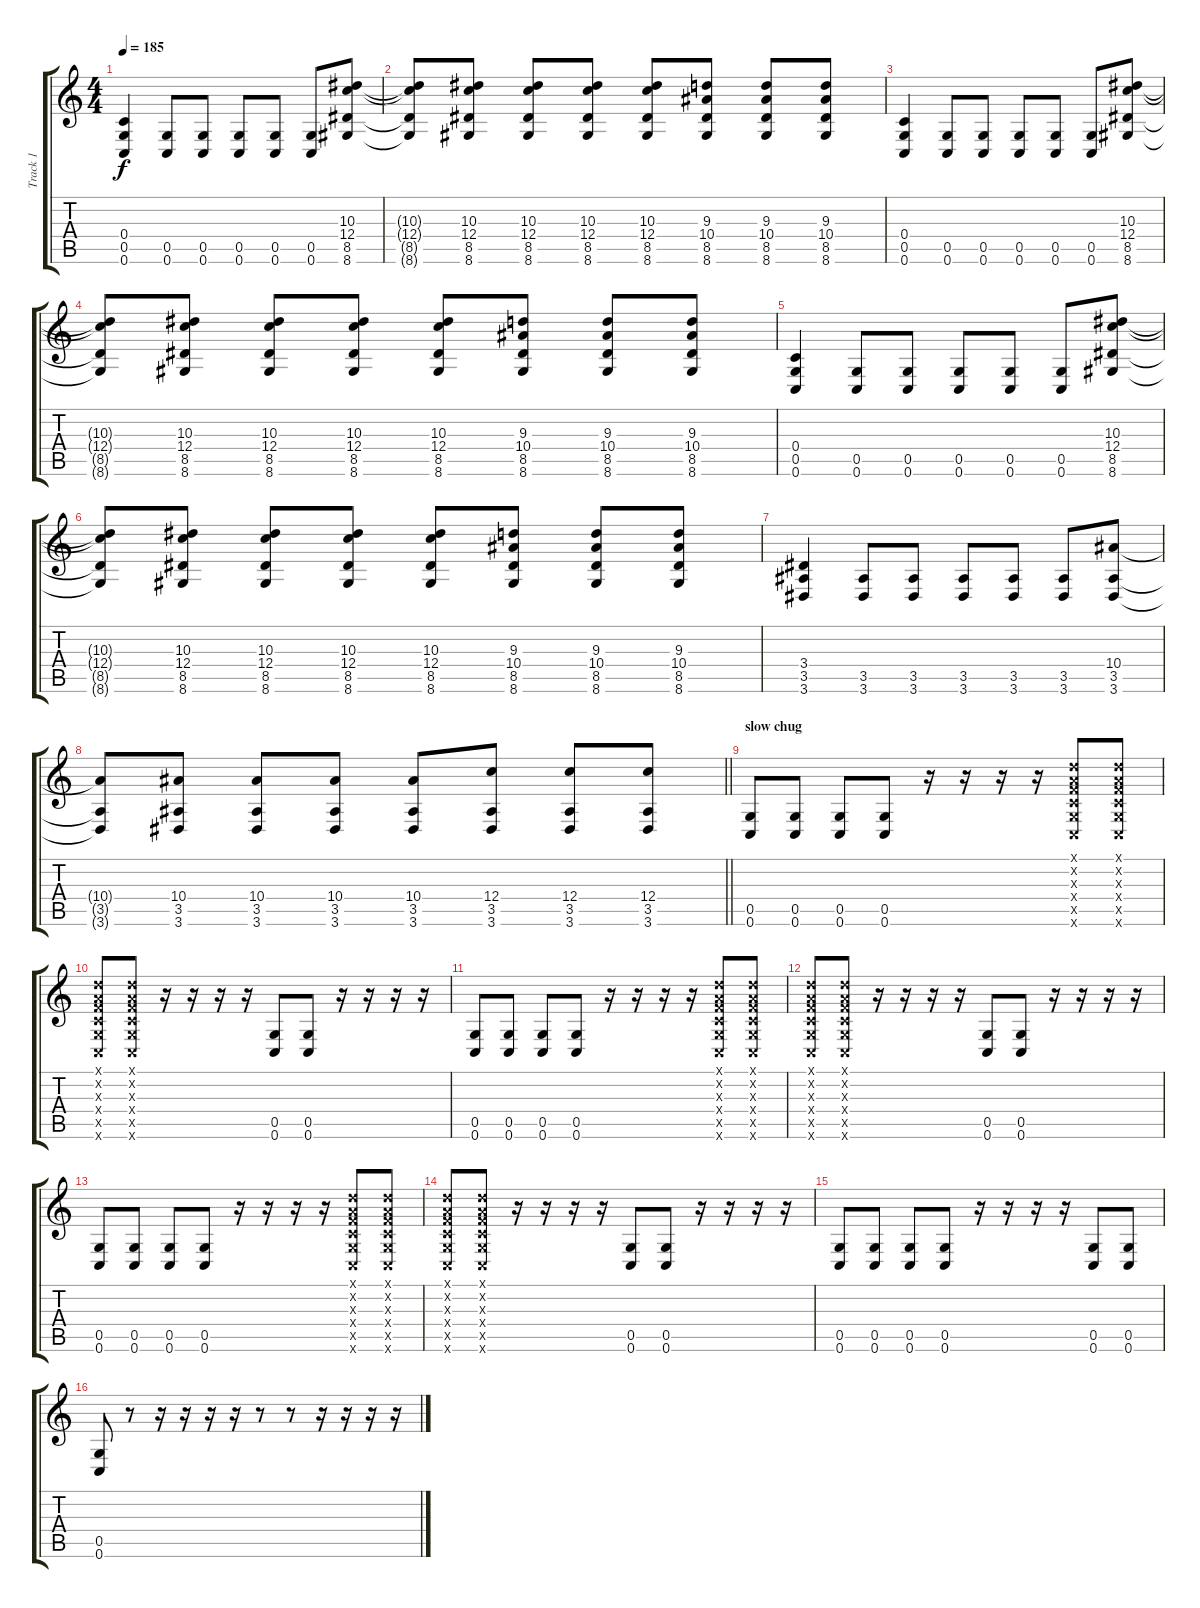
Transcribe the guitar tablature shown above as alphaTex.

\track ("Track 1" "Track 1") {instrument distortionguitar}
\staff {score tabs}
\tuning (D4 A3 F3 C3 G2 C2) {hide}
\ts (4 4)
\tempo 185
\clef g2
\ks c
(0.4 0.5 0.6).4{dy f} (0.5 0.6).8 (0.5 0.6).8 (0.5 0.6).8 (0.5 0.6).8 (0.5 0.6).8 (10.3 12.4 8.5 8.6).8 |
(10.3{t} 12.4{t} 8.5{t} 8.6{t}).8 (10.3 12.4 8.5 8.6).8 (10.3 12.4 8.5 8.6).8 (10.3 12.4 8.5 8.6).8 (10.3 12.4 8.5 8.6).8 (9.3 10.4 8.5 8.6).8 (9.3 10.4 8.5 8.6).8 (9.3 10.4 8.5 8.6).8 |
(0.4 0.5 0.6).4 (0.5 0.6).8 (0.5 0.6).8 (0.5 0.6).8 (0.5 0.6).8 (0.5 0.6).8 (10.3 12.4 8.5 8.6).8 |
(10.3{t} 12.4{t} 8.5{t} 8.6{t}).8 (10.3 12.4 8.5 8.6).8 (10.3 12.4 8.5 8.6).8 (10.3 12.4 8.5 8.6).8 (10.3 12.4 8.5 8.6).8 (9.3 10.4 8.5 8.6).8 (9.3 10.4 8.5 8.6).8 (9.3 10.4 8.5 8.6).8 |
(0.4 0.5 0.6).4 (0.5 0.6).8 (0.5 0.6).8 (0.5 0.6).8 (0.5 0.6).8 (0.5 0.6).8 (10.3 12.4 8.5 8.6).8 |
(10.3{t} 12.4{t} 8.5{t} 8.6{t}).8 (10.3 12.4 8.5 8.6).8 (10.3 12.4 8.5 8.6).8 (10.3 12.4 8.5 8.6).8 (10.3 12.4 8.5 8.6).8 (9.3 10.4 8.5 8.6).8 (9.3 10.4 8.5 8.6).8 (9.3 10.4 8.5 8.6).8 |
(3.4 3.5 3.6).4 (3.5 3.6).8 (3.5 3.6).8 (3.5 3.6).8 (3.5 3.6).8 (3.5 3.6).8 (10.4 3.5 3.6).8 |
\barLineRight lightlight
(10.4{t} 3.5{t} 3.6{t}).8 (10.4 3.5 3.6).8 (10.4 3.5 3.6).8 (10.4 3.5 3.6).8 (10.4 3.5 3.6).8 (12.4 3.5 3.6).8 (12.4 3.5 3.6).8 (12.4 3.5 3.6).8 |
\section ("" "slow chug")
(0.5 0.6).8 (0.5 0.6).8 (0.5 0.6).8 (0.5 0.6).8 r.16 r.16 r.16 r.16 (0.1{x} 0.2{x} 0.3{x} 0.4{x} 0.5{x} 0.6{x}).8 (0.1{x} 0.2{x} 0.3{x} 0.4{x} 0.5{x} 0.6{x}).8 |
(0.1{x} 0.2{x} 0.3{x} 0.4{x} 0.5{x} 0.6{x}).8 (0.1{x} 0.2{x} 0.3{x} 0.4{x} 0.5{x} 0.6{x}).8 r.16 r.16 r.16 r.16 (0.5 0.6).8 (0.5 0.6).8 r.16 r.16 r.16 r.16 |
(0.5 0.6).8 (0.5 0.6).8 (0.5 0.6).8 (0.5 0.6).8 r.16 r.16 r.16 r.16 (0.1{x} 0.2{x} 0.3{x} 0.4{x} 0.5{x} 0.6{x}).8 (0.1{x} 0.2{x} 0.3{x} 0.4{x} 0.5{x} 0.6{x}).8 |
(0.1{x} 0.2{x} 0.3{x} 0.4{x} 0.5{x} 0.6{x}).8 (0.1{x} 0.2{x} 0.3{x} 0.4{x} 0.5{x} 0.6{x}).8 r.16 r.16 r.16 r.16 (0.5 0.6).8 (0.5 0.6).8 r.16 r.16 r.16 r.16 |
(0.5 0.6).8 (0.5 0.6).8 (0.5 0.6).8 (0.5 0.6).8 r.16 r.16 r.16 r.16 (0.1{x} 0.2{x} 0.3{x} 0.4{x} 0.5{x} 0.6{x}).8 (0.1{x} 0.2{x} 0.3{x} 0.4{x} 0.5{x} 0.6{x}).8 |
(0.1{x} 0.2{x} 0.3{x} 0.4{x} 0.5{x} 0.6{x}).8 (0.1{x} 0.2{x} 0.3{x} 0.4{x} 0.5{x} 0.6{x}).8 r.16 r.16 r.16 r.16 (0.5 0.6).8 (0.5 0.6).8 r.16 r.16 r.16 r.16 |
(0.5 0.6).8 (0.5 0.6).8 (0.5 0.6).8 (0.5 0.6).8 r.16 r.16 r.16 r.16 (0.5 0.6).8 (0.5 0.6).8 |
(0.5 0.6).8 r.8 r.16 r.16 r.16 r.16 r.8 r.8 r.16 r.16 r.16 r.16
